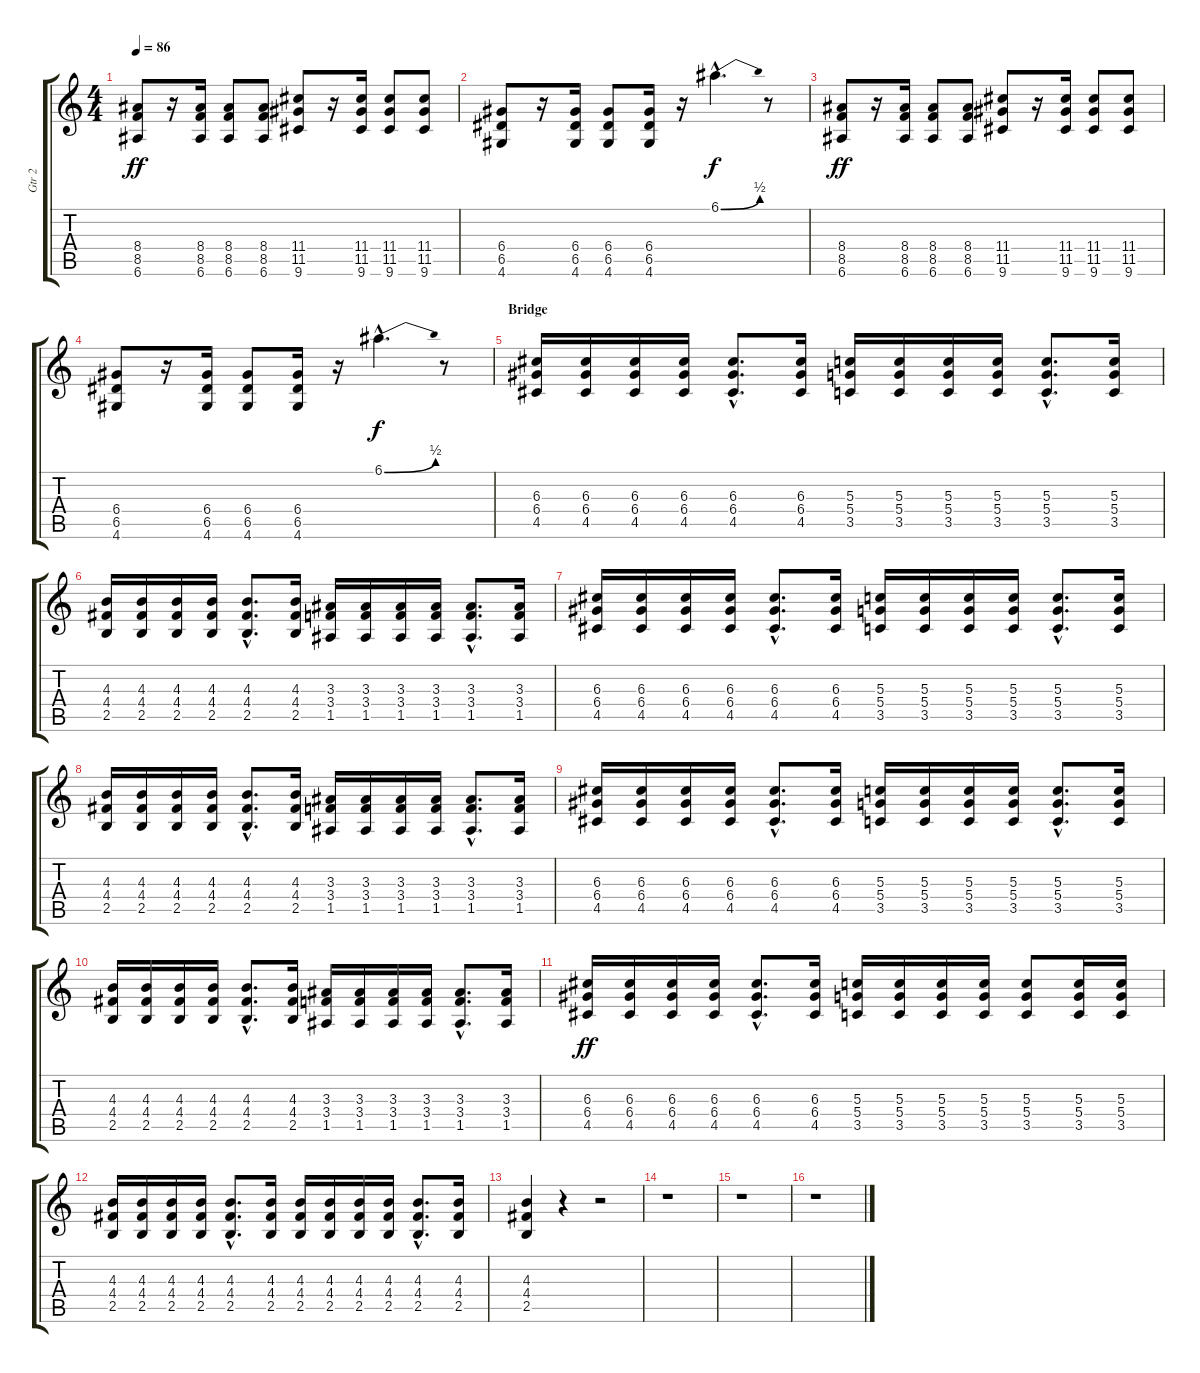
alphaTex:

\track ("Gtr 2" "Gtr 2") {instrument overdrivenguitar}
\staff {score tabs}
\tuning (E4 B3 G3 D3 A2 E2) {hide}
\ts (4 4)
\tempo 86
\clef g2
\ks c
(8.4 8.5 6.6).8{dy ff} r.16 (8.4 8.5 6.6).16 (8.4 8.5 6.6).8 (8.4 8.5 6.6).8 (11.4 11.5 9.6).8 r.16 (11.4 11.5 9.6).16 (11.4 11.5 9.6).8 (11.4 11.5 9.6).8 |
(6.4 6.5 4.6).8 r.16 (6.4 6.5 4.6).16 (6.4 6.5 4.6).8 (6.4 6.5 4.6).16 r.16 6.1{be (bend 0 0 60 2) hac}.4{d dy f} r.8 |
(8.4 8.5 6.6).8{dy ff} r.16 (8.4 8.5 6.6).16 (8.4 8.5 6.6).8 (8.4 8.5 6.6).8 (11.4 11.5 9.6).8 r.16 (11.4 11.5 9.6).16 (11.4 11.5 9.6).8 (11.4 11.5 9.6).8 |
(6.4 6.5 4.6).8 r.16 (6.4 6.5 4.6).16 (6.4 6.5 4.6).8 (6.4 6.5 4.6).16 r.16 6.1{be (bend 0 0 60 2) hac}.4{d dy f} r.8 |
\section ("" "Bridge")
(6.3 6.4 4.5).16 (6.3 6.4 4.5).16 (6.3 6.4 4.5).16 (6.3 6.4 4.5).16 (6.3{hac} 6.4{hac} 4.5{hac}).8{d} (6.3 6.4 4.5).16 (5.3 5.4 3.5).16 (5.3 5.4 3.5).16 (5.3 5.4 3.5).16 (5.3 5.4 3.5).16 (5.3{hac} 5.4{hac} 3.5{hac}).8{d} (5.3 5.4 3.5).16 |
(4.3 4.4 2.5).16 (4.3 4.4 2.5).16 (4.3 4.4 2.5).16 (4.3 4.4 2.5).16 (4.3{hac} 4.4{hac} 2.5{hac}).8{d} (4.3 4.4 2.5).16 (3.3 3.4 1.5).16 (3.3 3.4 1.5).16 (3.3 3.4 1.5).16 (3.3 3.4 1.5).16 (3.3{hac} 3.4{hac} 1.5{hac}).8{d} (3.3 3.4 1.5).16 |
(6.3 6.4 4.5).16 (6.3 6.4 4.5).16 (6.3 6.4 4.5).16 (6.3 6.4 4.5).16 (6.3{hac} 6.4{hac} 4.5{hac}).8{d} (6.3 6.4 4.5).16 (5.3 5.4 3.5).16 (5.3 5.4 3.5).16 (5.3 5.4 3.5).16 (5.3 5.4 3.5).16 (5.3{hac} 5.4{hac} 3.5{hac}).8{d} (5.3 5.4 3.5).16 |
(4.3 4.4 2.5).16 (4.3 4.4 2.5).16 (4.3 4.4 2.5).16 (4.3 4.4 2.5).16 (4.3{hac} 4.4{hac} 2.5{hac}).8{d} (4.3 4.4 2.5).16 (3.3 3.4 1.5).16 (3.3 3.4 1.5).16 (3.3 3.4 1.5).16 (3.3 3.4 1.5).16 (3.3{hac} 3.4{hac} 1.5{hac}).8{d} (3.3 3.4 1.5).16 |
(6.3 6.4 4.5).16 (6.3 6.4 4.5).16 (6.3 6.4 4.5).16 (6.3 6.4 4.5).16 (6.3{hac} 6.4{hac} 4.5{hac}).8{d} (6.3 6.4 4.5).16 (5.3 5.4 3.5).16 (5.3 5.4 3.5).16 (5.3 5.4 3.5).16 (5.3 5.4 3.5).16 (5.3{hac} 5.4{hac} 3.5{hac}).8{d} (5.3 5.4 3.5).16 |
(4.3 4.4 2.5).16 (4.3 4.4 2.5).16 (4.3 4.4 2.5).16 (4.3 4.4 2.5).16 (4.3{hac} 4.4{hac} 2.5{hac}).8{d} (4.3 4.4 2.5).16 (3.3 3.4 1.5).16 (3.3 3.4 1.5).16 (3.3 3.4 1.5).16 (3.3 3.4 1.5).16 (3.3{hac} 3.4{hac} 1.5{hac}).8{d} (3.3 3.4 1.5).16 |
(6.3 6.4 4.5).16{dy ff} (6.3 6.4 4.5).16 (6.3 6.4 4.5).16 (6.3 6.4 4.5).16 (6.3{hac} 6.4{hac} 4.5{hac}).8{d} (6.3 6.4 4.5).16 (5.3 5.4 3.5).16 (5.3 5.4 3.5).16 (5.3 5.4 3.5).16 (5.3 5.4 3.5).16 (5.3 5.4 3.5).8 (5.3 5.4 3.5).16 (5.3 5.4 3.5).16 |
(4.3 4.4 2.5).16 (4.3 4.4 2.5).16 (4.3 4.4 2.5).16 (4.3 4.4 2.5).16 (4.3{hac} 4.4{hac} 2.5{hac}).8{d} (4.3 4.4 2.5).16 (4.3 4.4 2.5).16 (4.3 4.4 2.5).16 (4.3 4.4 2.5).16 (4.3 4.4 2.5).16 (4.3{hac} 4.4{hac} 2.5{hac}).8{d} (4.3 4.4 2.5).16 |
(4.3 4.4 2.5).4 r.4 r.2 |
r.1 |
r.1 |
r.1
